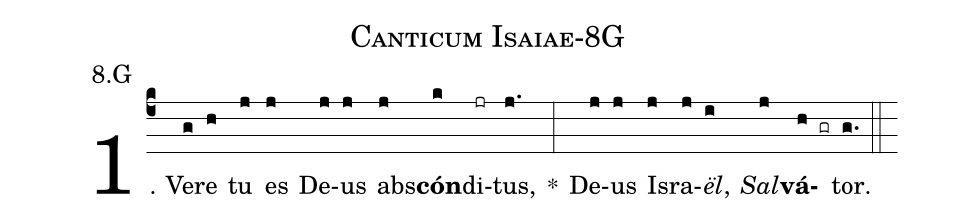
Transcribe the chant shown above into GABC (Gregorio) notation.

name: Canticum Isaiae-8G;
annotation: 8.G;
%%
(c4)1. Ve(g)re(h) tu(j) es(j) De(j)us(j) abs(j)<b>cón</b>(k)di(jr)tus,(j.) *(:) De(j)us(j) Is(j)ra(j)<i>ël</i>,(i) <i>Sal</i>(j)<b>vá</b>(h gr)tor.(g.) (::)
